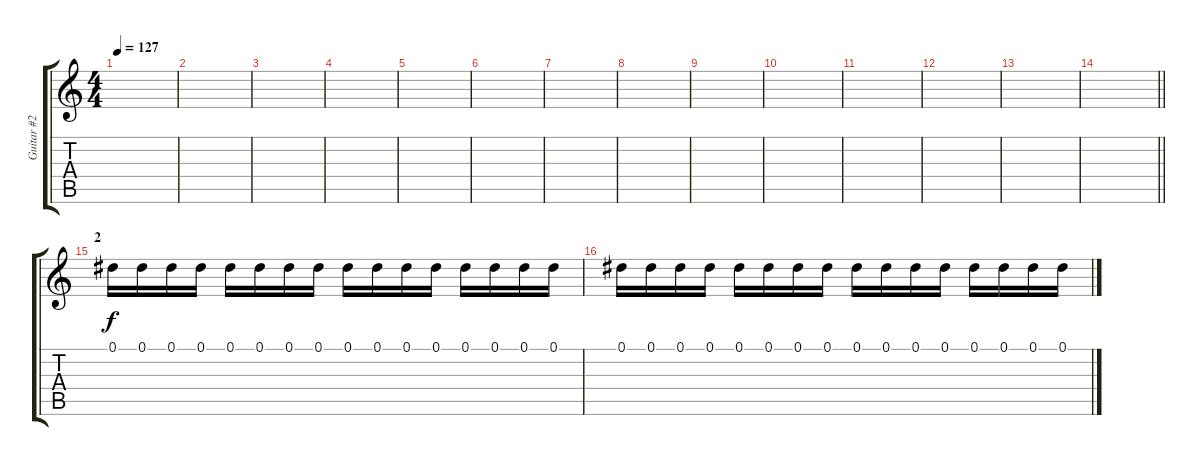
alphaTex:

\track ("Guitar #2" "Guitar #2") {instrument electricguitarclean}
\staff {score tabs}
\tuning (Eb4 Bb3 Gb3 Db3 Ab2 Db2) {hide}
\ts (4 4)
\tempo 127
\clef g2
\ks c
|
|
|
|
|
|
|
|
|
|
|
|
|
\barLineRight lightlight
|
\section ("" "2")
0.1.16 0.1.16 0.1.16 0.1.16 0.1.16 0.1.16 0.1.16 0.1.16 0.1.16 0.1.16 0.1.16 0.1.16 0.1.16 0.1.16 0.1.16 0.1.16 |
0.1.16 0.1.16 0.1.16 0.1.16 0.1.16 0.1.16 0.1.16 0.1.16 0.1.16 0.1.16 0.1.16 0.1.16 0.1.16 0.1.16 0.1.16 0.1.16
